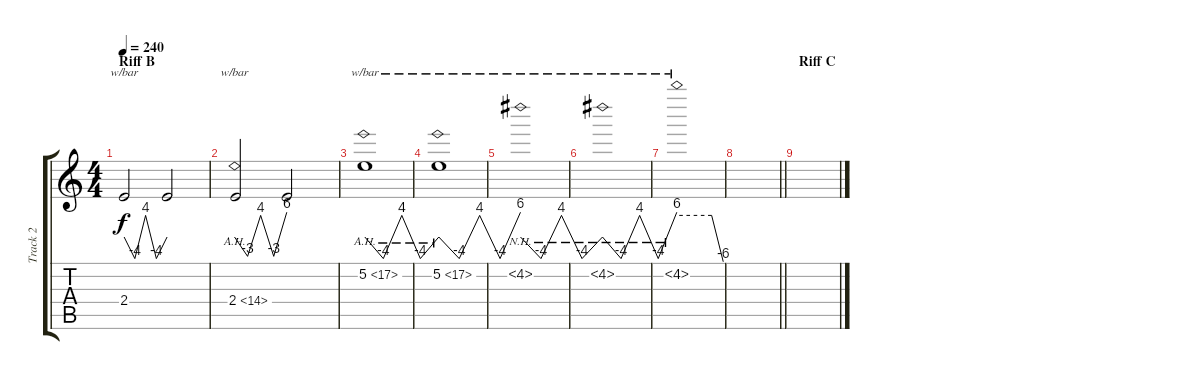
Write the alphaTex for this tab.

\track ("Track 2" "Track 2") {instrument distortionguitar}
\staff {score tabs}
\tuning (E4 B3 G3 D3 A2 E2) {hide}
\ts (4 4)
\section ("" "Riff B")
\tempo 240
\clef g2
\ks c
2.4.2{tbe (custom default 0 0 15 -16 30 16 45 -16 60 0) dy f} 2.4{t}.2 |
2.4{ah 12}.2{tbe (custom default 0 0 15 -12 30 16 45 -12 60 24)} 2.4{t}.2 |
5.2{ah 12}.1{tbe (custom default 0 0 15 -16 30 16 45 -16 60 0)} |
5.2{ah 12}.1{tbe (custom default 0 0 15 -16 30 16 45 -16 60 24)} |
4.2{nh}.1{tbe (custom default 0 0 15 -16 30 16 45 -16 60 0)} |
4.2{nh}.1{tbe (custom default 0 0 15 -16 30 16 45 -16 60 24)} |
4.2{nh}.1{tbe (custom default 0 16 45 16 60 -24)} |
\barLineRight lightlight
|
\section ("" "Riff C")
